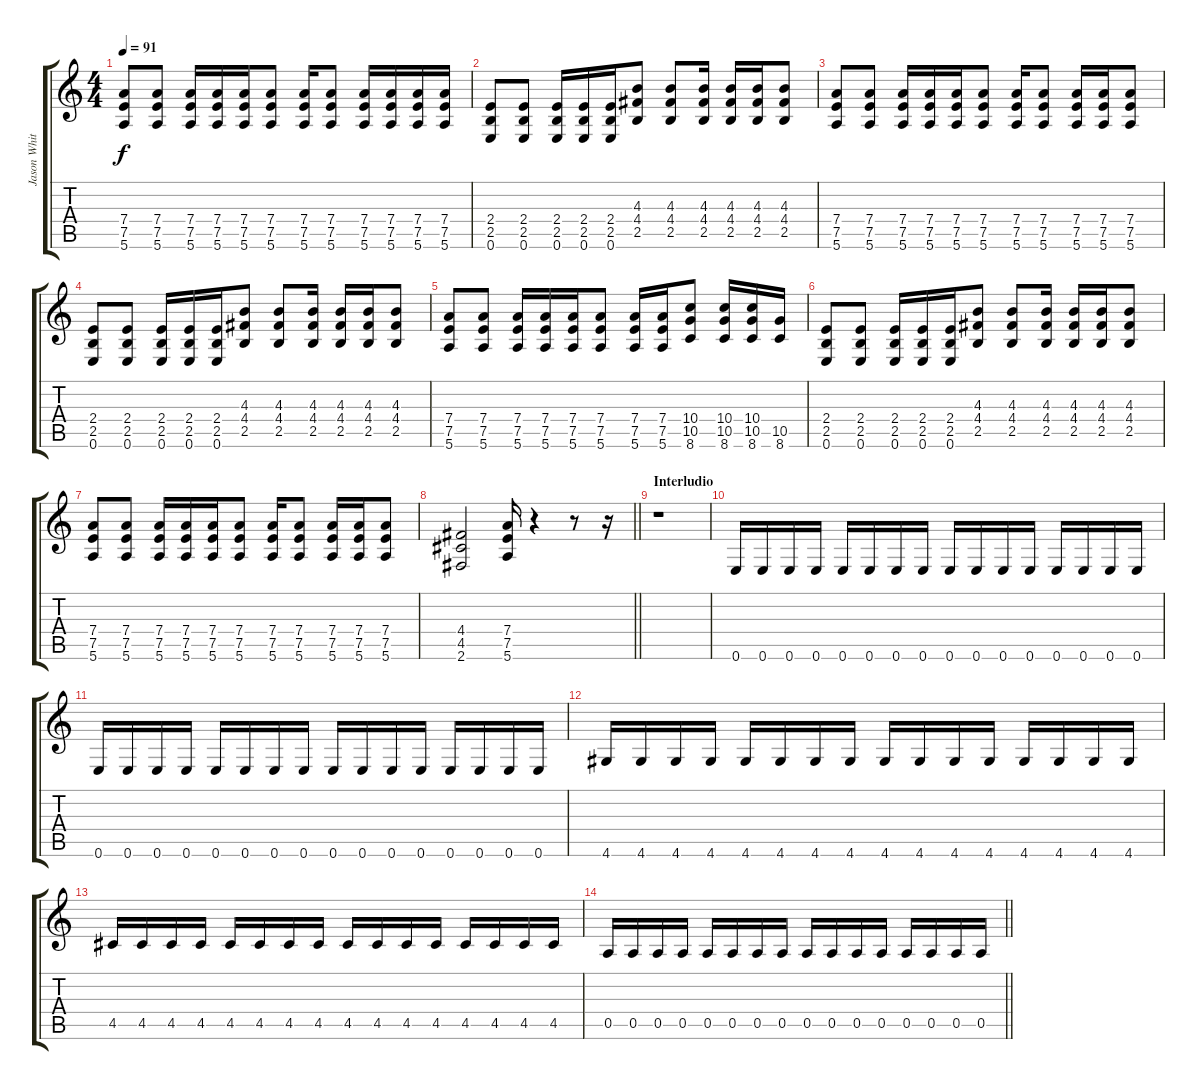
\track ("Jason White" "Jason Whit") {instrument distortionguitar}
\staff {score tabs}
\tuning (E4 B3 G3 D3 A2 E2) {hide}
\ts (4 4)
\tempo 91
\clef g2
\ks c
(7.4 7.5 5.6).8{dy f} (7.4 7.5 5.6).8 (7.4 7.5 5.6).16 (7.4 7.5 5.6).16 (7.4 7.5 5.6).16 (7.4 7.5 5.6).8 (7.4 7.5 5.6).16 (7.4 7.5 5.6).8 (7.4 7.5 5.6).16 (7.4 7.5 5.6).16 (7.4 7.5 5.6).16 (7.4 7.5 5.6).16 |
(2.4 2.5 0.6).8 (2.4 2.5 0.6).8 (2.4 2.5 0.6).16 (2.4 2.5 0.6).16 (2.4 2.5 0.6).16 (4.3 4.4 2.5).8 (4.3 4.4 2.5).8 (4.3 4.4 2.5).16 (4.3 4.4 2.5).16 (4.3 4.4 2.5).16 (4.3 4.4 2.5).8 |
(7.4 7.5 5.6).8 (7.4 7.5 5.6).8 (7.4 7.5 5.6).16 (7.4 7.5 5.6).16 (7.4 7.5 5.6).16 (7.4 7.5 5.6).8 (7.4 7.5 5.6).16 (7.4 7.5 5.6).8 (7.4 7.5 5.6).16 (7.4 7.5 5.6).16 (7.4 7.5 5.6).8 |
(2.4 2.5 0.6).8 (2.4 2.5 0.6).8 (2.4 2.5 0.6).16 (2.4 2.5 0.6).16 (2.4 2.5 0.6).16 (4.3 4.4 2.5).8 (4.3 4.4 2.5).8 (4.3 4.4 2.5).16 (4.3 4.4 2.5).16 (4.3 4.4 2.5).16 (4.3 4.4 2.5).8 |
(7.4 7.5 5.6).8 (7.4 7.5 5.6).8 (7.4 7.5 5.6).16 (7.4 7.5 5.6).16 (7.4 7.5 5.6).16 (7.4 7.5 5.6).8 (7.4 7.5 5.6).16 (7.4 7.5 5.6).16 (10.4 10.5 8.6).8 (10.4 10.5 8.6).16 (10.4 10.5 8.6).16 (10.5 8.6).16 |
(2.4 2.5 0.6).8 (2.4 2.5 0.6).8 (2.4 2.5 0.6).16 (2.4 2.5 0.6).16 (2.4 2.5 0.6).16 (4.3 4.4 2.5).8 (4.3 4.4 2.5).8 (4.3 4.4 2.5).16 (4.3 4.4 2.5).16 (4.3 4.4 2.5).16 (4.3 4.4 2.5).8 |
(7.4 7.5 5.6).8 (7.4 7.5 5.6).8 (7.4 7.5 5.6).16 (7.4 7.5 5.6).16 (7.4 7.5 5.6).16 (7.4 7.5 5.6).8 (7.4 7.5 5.6).16 (7.4 7.5 5.6).8 (7.4 7.5 5.6).16 (7.4 7.5 5.6).16 (7.4 7.5 5.6).8 |
\barLineRight lightlight
(4.4 4.5 2.6).2 (7.4 7.5 5.6).16 r.4 r.8 r.16 |
\section ("" "Interludio")
r.1 |
0.6.16{volume 15} 0.6.16 0.6.16 0.6.16 0.6.16 0.6.16 0.6.16 0.6.16 0.6.16 0.6.16 0.6.16 0.6.16 0.6.16 0.6.16 0.6.16 0.6.16 |
0.6.16 0.6.16 0.6.16 0.6.16 0.6.16 0.6.16 0.6.16 0.6.16 0.6.16 0.6.16 0.6.16 0.6.16 0.6.16 0.6.16 0.6.16 0.6.16 |
4.6.16 4.6.16 4.6.16 4.6.16 4.6.16 4.6.16 4.6.16 4.6.16 4.6.16 4.6.16 4.6.16 4.6.16 4.6.16 4.6.16 4.6.16 4.6.16 |
4.5.16 4.5.16 4.5.16 4.5.16 4.5.16 4.5.16 4.5.16 4.5.16 4.5.16 4.5.16 4.5.16 4.5.16 4.5.16 4.5.16 4.5.16 4.5.16 |
\barLineRight lightlight
0.5.16 0.5.16 0.5.16 0.5.16 0.5.16 0.5.16 0.5.16 0.5.16 0.5.16 0.5.16 0.5.16 0.5.16 0.5.16 0.5.16 0.5.16 0.5.16
